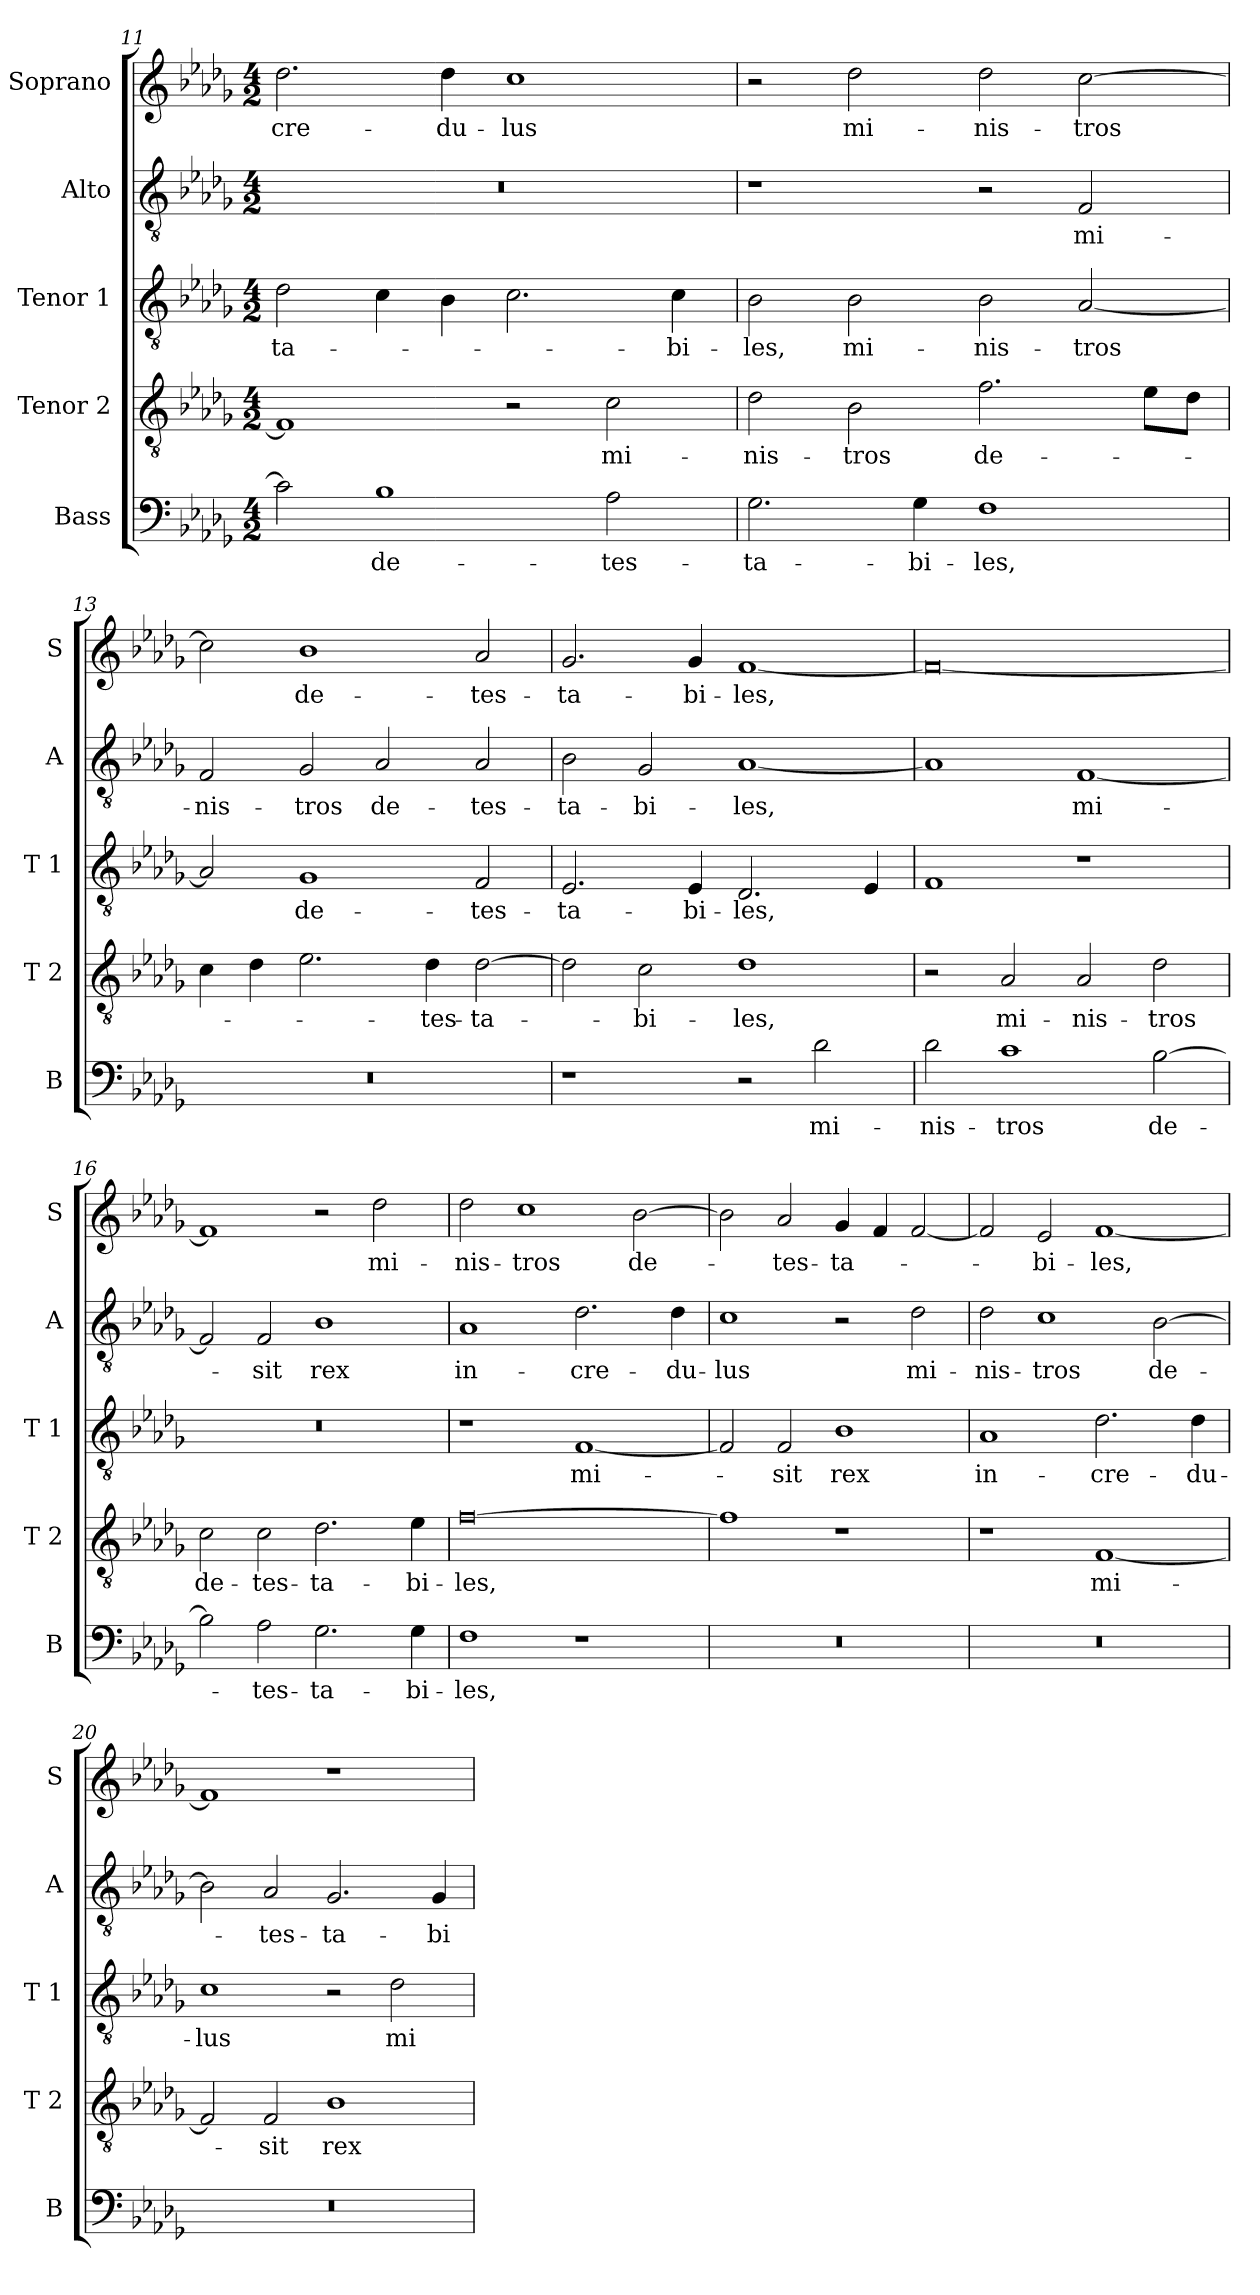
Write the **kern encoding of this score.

**kern	**text	**kern	**text	**kern	**text	**kern	**text	**kern	**text
*part5	*part5	*part4	*part4	*part3	*part3	*part2	*part2	*part1	*part1
*staff5	*staff5	*staff4	*staff4	*staff3	*staff3	*staff2	*staff2	*staff1	*staff1
*I"Bass	*	*I"Tenor 2	*	*I"Tenor 1	*	*I"Alto	*	*I"Soprano	*
*I'B	*	*I'T 2	*	*I'T 1	*	*I'A	*	*I'S	*
!!LO:PB:g=z
*clefF4	*	*clefGv2	*	*clefGv2	*	*clefGv2	*	*clefG2	*
*k[b-e-a-d-g-]	*	*k[b-e-a-d-g-]	*	*k[b-e-a-d-g-]	*	*k[b-e-a-d-g-]	*	*k[b-e-a-d-g-]	*
*D-:	*	*D-:	*	*D-:	*	*D-:	*	*D-:	*
*M4/2	*	*M4/2	*	*M4/2	*	*M4/2	*	*M4/2	*
=11	=11	=11	=11	=11	=11	=11	=11	=11	=11
!	!	!	!	!	!LO:LY:b	!	!	!	!LO:LY:b
2c\]	.	1F]	.	2d-\	-ta-	0r	.	2.dd-\	-cre-
!	!LO:LY:b	!	!	!	!	!	!	!	!
1B-	de-	.	.	4c\	.	.	.	.	.
!	!	!	!	!	!	!	!	!	!LO:LY:b
.	.	.	.	4B-\	.	.	.	4dd-\	-du-
!	!	!	!	!	!	!	!	!	!LO:LY:b
.	.	2r	.	2.c\	.	.	.	1cc	-lus
!	!LO:LY:b	!	!LO:LY:b	!	!	!	!	!	!
2A-\	-tes-	2c\	mi-	.	.	.	.	.	.
!	!	!	!	!	!LO:LY:b	!	!	!	!
.	.	.	.	4c\	-bi-	.	.	.	.
=12	=12	=12	=12	=12	=12	=12	=12	=12	=12
!	!LO:LY:b	!	!LO:LY:b	!	!LO:LY:b	!	!	!	!
2.G-\	-ta-	2d-\	-nis-	2B-\	-les,	1r	.	2r	.
!	!	!	!LO:LY:b	!	!LO:LY:b	!	!	!	!LO:LY:b
.	.	2B-\	-tros	2B-\	mi-	.	.	2dd-\	mi-
!	!LO:LY:b	!	!	!	!	!	!	!	!
4G-\	-bi-	.	.	.	.	.	.	.	.
!	!LO:LY:b	!	!LO:LY:b	!	!LO:LY:b	!	!	!	!LO:LY:b
1F	-les,	2.f\	de-	2B-\	-nis-	2r	.	2dd-\	-nis-
!	!	!	!	!	!LO:LY:b	!	!LO:LY:b	!	!LO:LY:b
.	.	.	.	[2A-/	-tros	2F/	mi-	[2cc\	-tros
.	.	8e-\L	.	.	.	.	.	.	.
.	.	8d-\J	.	.	.	.	.	.	.
=13	=13	=13	=13	=13	=13	=13	=13	=13	=13
!	!	!	!	!	!	!	!LO:LY:b	!	!
0r	.	4c\	.	2A-/]	.	2F/	-nis-	2cc\]	.
.	.	4d-\	.	.	.	.	.	.	.
!	!	!	!	!	!LO:LY:b	!	!LO:LY:b	!	!LO:LY:b
.	.	2.e-\	.	1G-	de-	2G-/	-tros	1b-	de-
!	!	!	!	!	!	!	!LO:LY:b	!	!
.	.	.	.	.	.	2A-/	de-	.	.
!	!	!	!LO:LY:b	!	!	!	!	!	!
.	.	4d-\	-tes-	.	.	.	.	.	.
!	!	!	!LO:LY:b	!	!LO:LY:b	!	!LO:LY:b	!	!LO:LY:b
.	.	[2d-\	-ta-	2F/	-tes-	2A-/	-tes-	2a-/	-tes-
=14	=14	=14	=14	=14	=14	=14	=14	=14	=14
!	!	!	!	!	!LO:LY:b	!	!LO:LY:b	!	!LO:LY:b
1r	.	2d-\]	.	2.E-/	-ta-	2B-\	-ta-	2.g-/	-ta-
!	!	!	!LO:LY:b	!	!	!	!LO:LY:b	!	!
.	.	2c\	-bi-	.	.	2G-/	-bi-	.	.
!	!	!	!	!	!LO:LY:b	!	!	!	!LO:LY:b
.	.	.	.	4E-/	-bi-	.	.	4g-/	-bi-
!	!	!	!LO:LY:b	!	!LO:LY:b	!	!LO:LY:b	!	!LO:LY:b
2r	.	1d-	-les,	2.D-/	-les,	[1A-	-les,	[1f	-les,
!	!LO:LY:b	!	!	!	!	!	!	!	!
2d-\	mi-	.	.	.	.	.	.	.	.
.	.	.	.	4E-/	.	.	.	.	.
=15	=15	=15	=15	=15	=15	=15	=15	=15	=15
!	!LO:LY:b	!	!	!	!	!	!	!	!
2d-\	-nis-	2r	.	1F	.	1A-]	.	0f_	.
!	!LO:LY:b	!	!LO:LY:b	!	!	!	!	!	!
1c	-tros	2A-/	mi-	.	.	.	.	.	.
!	!	!	!LO:LY:b	!	!	!	!LO:LY:b	!	!
.	.	2A-/	-nis-	1r	.	[1F	mi-	.	.
!	!LO:LY:b	!	!LO:LY:b	!	!	!	!	!	!
[2B-\	de-	2d-\	-tros	.	.	.	.	.	.
!!LO:LB:g=z
=16	=16	=16	=16	=16	=16	=16	=16	=16	=16
!	!	!	!LO:LY:b	!	!	!	!	!	!
2B-\]	.	2c\	de-	0r	.	2F/]	.	1f]	.
!	!LO:LY:b	!	!LO:LY:b	!	!	!	!LO:LY:b	!	!
2A-\	-tes-	2c\	-tes-	.	.	2F/	-sit	.	.
!	!LO:LY:b	!	!LO:LY:b	!	!	!	!LO:LY:b	!	!
2.G-\	-ta-	2.d-\	-ta-	.	.	1B-	rex	2r	.
!	!	!	!	!	!	!	!	!	!LO:LY:b
.	.	.	.	.	.	.	.	2dd-\	mi-
!	!LO:LY:b	!	!LO:LY:b	!	!	!	!	!	!
4G-\	-bi-	4e-\	-bi-	.	.	.	.	.	.
=17	=17	=17	=17	=17	=17	=17	=17	=17	=17
!	!LO:LY:b	!	!LO:LY:b	!	!	!	!LO:LY:b	!	!LO:LY:b
1F	-les,	[0f	-les,	1r	.	1A-	in-	2dd-\	-nis-
!	!	!	!	!	!	!	!	!	!LO:LY:b
.	.	.	.	.	.	.	.	1cc	-tros
!	!	!	!	!	!LO:LY:b	!	!LO:LY:b	!	!
1r	.	.	.	[1F	mi-	2.d-\	-cre-	.	.
!	!	!	!	!	!	!	!	!	!LO:LY:b
.	.	.	.	.	.	.	.	[2b-\	de-
!	!	!	!	!	!	!	!LO:LY:b	!	!
.	.	.	.	.	.	4d-\	-du-	.	.
=18	=18	=18	=18	=18	=18	=18	=18	=18	=18
!	!	!	!	!	!	!	!LO:LY:b	!	!
0r	.	1f]	.	2F/]	.	1c	-lus	2b-\]	.
!	!	!	!	!	!LO:LY:b	!	!	!	!LO:LY:b
.	.	.	.	2F/	-sit	.	.	2a-/	-tes-
!	!	!	!	!	!LO:LY:b	!	!	!	!LO:LY:b
.	.	1r	.	1B-	rex	2r	.	4g-/	-ta-
.	.	.	.	.	.	.	.	4f/	.
!	!	!	!	!	!	!	!LO:LY:b	!	!
.	.	.	.	.	.	2d-\	mi-	[2f/	.
=19	=19	=19	=19	=19	=19	=19	=19	=19	=19
!	!	!	!	!	!LO:LY:b	!	!LO:LY:b	!	!
0r	.	1r	.	1A-	in-	2d-\	-nis-	2f/]	.
!	!	!	!	!	!	!	!LO:LY:b	!	!LO:LY:b
.	.	.	.	.	.	1c	-tros	2e-/	-bi-
!	!	!	!LO:LY:b	!	!LO:LY:b	!	!	!	!LO:LY:b
.	.	[1F	mi-	2.d-\	-cre-	.	.	[1f	-les,
!	!	!	!	!	!	!	!LO:LY:b	!	!
.	.	.	.	.	.	[2B-\	de-	.	.
!	!	!	!	!	!LO:LY:b	!	!	!	!
.	.	.	.	4d-\	-du-	.	.	.	.
=20	=20	=20	=20	=20	=20	=20	=20	=20	=20
!	!	!	!	!	!LO:LY:b	!	!	!	!
0r	.	2F/]	.	1c	-lus	2B-\]	.	1f]	.
!	!	!	!LO:LY:b	!	!	!	!LO:LY:b	!	!
.	.	2F/	-sit	.	.	2A-/	-tes-	.	.
!	!	!	!LO:LY:b	!	!	!	!LO:LY:b	!	!
.	.	1B-	rex	2r	.	2.G-/	-ta-	1r	.
!	!	!	!	!	!LO:LY:b	!	!	!	!
.	.	.	.	2d-\	mi-	.	.	.	.
!	!	!	!	!	!	!	!LO:LY:b	!	!
.	.	.	.	.	.	4G-/	-bi-	.	.
=	=	=	=	=	=	=	=	=	=
*-	*-	*-	*-	*-	*-	*-	*-	*-	*-
